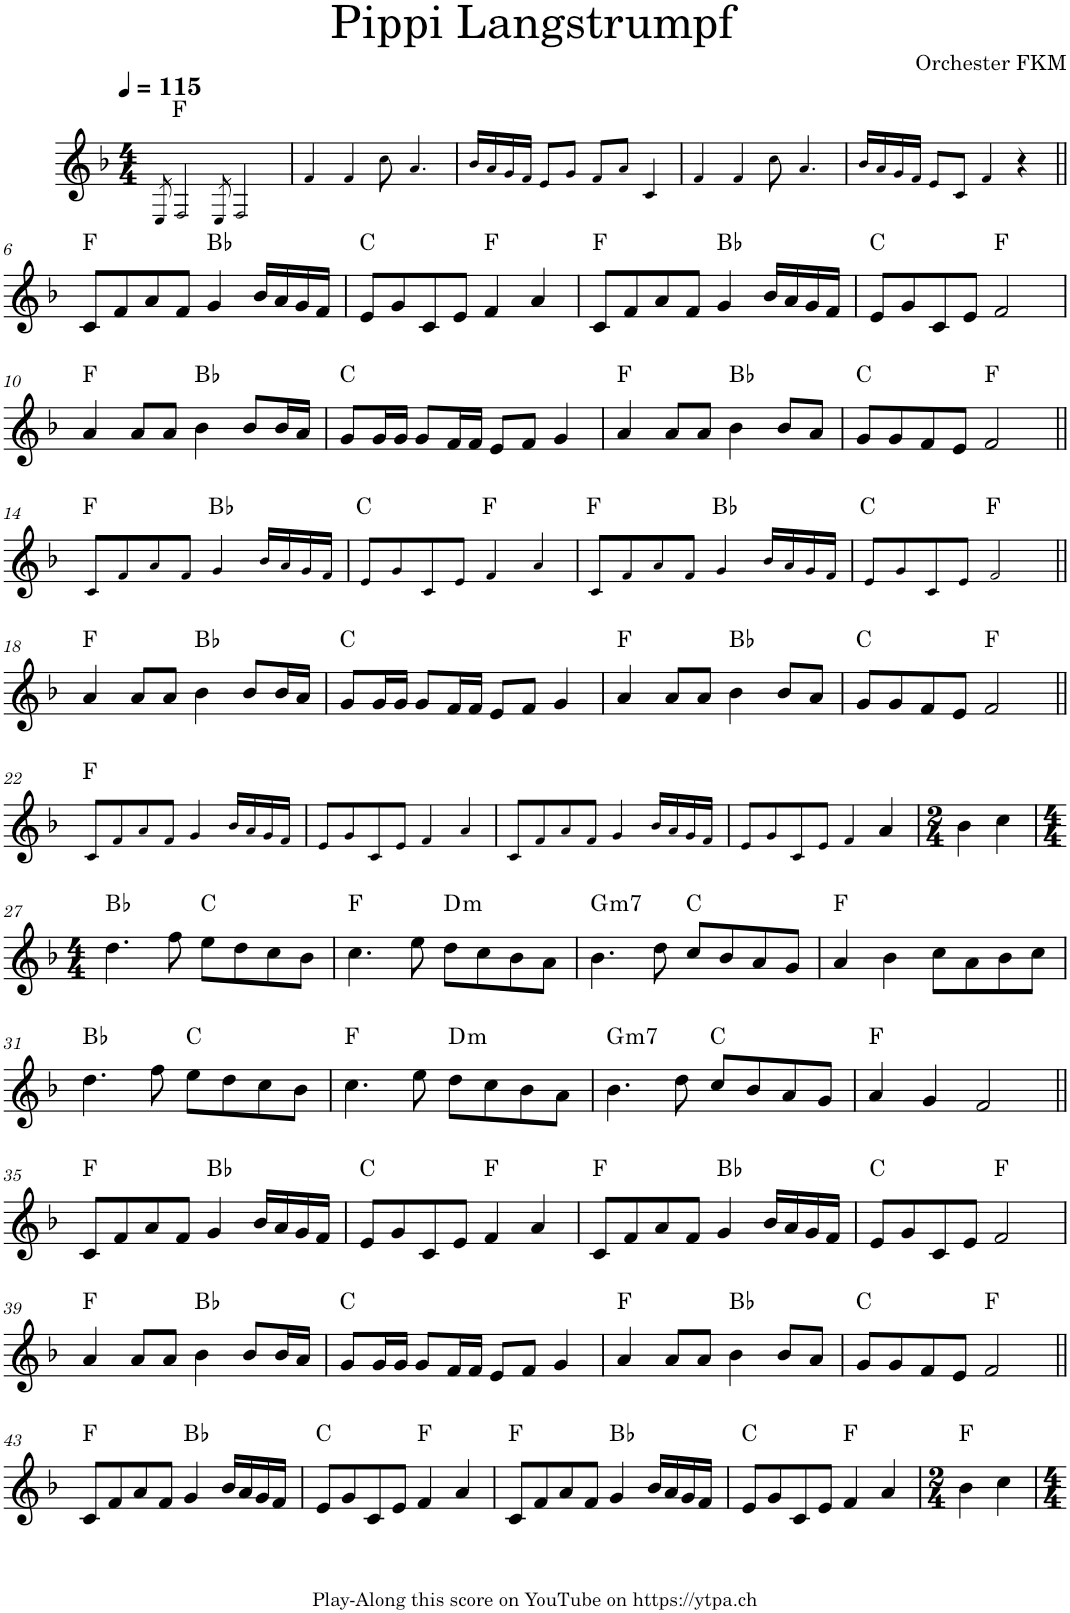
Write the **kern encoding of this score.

**kern	**harte
*part1	*part1
*staff1	*
*I"Piano	*
*I'Pno.	*
*clefG2	*
*k[b-]	*
*M4/4	*
*MM115	*
=1	=1
8qE/	.
2F!/	F:maj
8qE/	.
2F!/	.
=2	=2
4f!/	.
4f!/	.
8cc!\	.
4.a!/	.
=3	=3
16b-!/LL	.
16a!/	.
16g!/	.
16f!/JJ	.
8e!/L	.
8g!/J	.
8f!/L	.
8a!/J	.
4c!/	.
=4	=4
4f!/	.
4f!/	.
8cc!\	.
4.a!/	.
=5	=5
16b-!/LL	.
16a!/	.
16g!/	.
16f!/JJ	.
8e!/L	.
8c!/J	.
4f!/	.
4r	.
!!LO:LB:g=z
=6||	=6||
8c/L	F:maj
8f/	.
8a/	.
8f/J	.
4g/	Bb:maj
16b-/LL	.
16a/	.
16g/	.
16f/JJ	.
=7	=7
8e/L	C:maj
8g/	.
8c/	.
8e/J	.
4f/	F:maj
4a/	.
=8	=8
8c/L	F:maj
8f/	.
8a/	.
8f/J	.
4g/	Bb:maj
16b-/LL	.
16a/	.
16g/	.
16f/JJ	.
=9	=9
8e/L	C:maj
8g/	.
8c/	.
8e/J	.
2f/	F:maj
!!LO:LB:g=z
=10	=10
4a/	F:maj
8a/L	.
8a/J	.
4b-\	Bb:maj
8b-/L	.
16b-/L	.
16a/JJ	.
=11	=11
8g/L	C:maj
16g/L	.
16g/JJ	.
8g/L	.
16f/L	.
16f/JJ	.
8e/L	.
8f/J	.
4g/	.
=12	=12
4a/	F:maj
8a/L	.
8a/J	.
4b-\	Bb:maj
8b-/L	.
8a/J	.
=13	=13
8g/L	C:maj
8g/	.
8f/	.
8e/J	.
2f/	F:maj
!!LO:LB:g=z
=14||	=14||
8c!/L	F:maj
8f!/	.
8a!/	.
8f!/J	.
4g!/	Bb:maj
16b-!/LL	.
16a!/	.
16g!/	.
16f!/JJ	.
=15	=15
8e!/L	C:maj
8g!/	.
8c!/	.
8e!/J	.
4f!/	F:maj
4a!/	.
=16	=16
8c!/L	F:maj
8f!/	.
8a!/	.
8f!/J	.
4g!/	Bb:maj
16b-!/LL	.
16a!/	.
16g!/	.
16f!/JJ	.
=17	=17
8e!/L	C:maj
8g!/	.
8c!/	.
8e!/J	.
2f!/	F:maj
!!LO:LB:g=z
=18||	=18||
4a/	F:maj
8a/L	.
8a/J	.
4b-\	Bb:maj
8b-/L	.
16b-/L	.
16a/JJ	.
=19	=19
8g/L	C:maj
16g/L	.
16g/JJ	.
8g/L	.
16f/L	.
16f/JJ	.
8e/L	.
8f/J	.
4g/	.
=20	=20
4a/	F:maj
8a/L	.
8a/J	.
4b-\	Bb:maj
8b-/L	.
8a/J	.
=21	=21
8g/L	C:maj
8g/	.
8f/	.
8e/J	.
2f/	F:maj
!!LO:LB:g=z
=22||	=22||
8c!/L	F:maj
8f!/	.
8a!/	.
8f!/J	.
4g!/	.
16b-!/LL	.
16a!/	.
16g!/	.
16f!/JJ	.
=23	=23
8e!/L	.
8g!/	.
8c!/	.
8e!/J	.
4f!/	.
4a!/	.
=24	=24
8c!/L	.
8f!/	.
8a!/	.
8f!/J	.
4g!/	.
16b-!/LL	.
16a!/	.
16g!/	.
16f!/JJ	.
=25	=25
8e!/L	.
8g!/	.
8c!/	.
8e!/J	.
4f!/	.
4a/	.
=26	=26
*M2/4	*
4b-\	.
4cc\	.
!!LO:LB:g=z
=27	=27
*M4/4	*
4.dd\	Bb:maj
8ff\	.
8ee\L	C:maj
8dd\	.
8cc\	.
8b-\J	.
=28	=28
4.cc\	F:maj
8ee\	.
!	!LO:H:kt=m
8dd\L	D:min
8cc\	.
8b-\	.
8a\J	.
=29	=29
!	!LO:H:kt=m7
4.b-\	G:min7
8dd\	.
8cc/L	C:maj
8b-/	.
8a/	.
8g/J	.
=30	=30
4a/	F:maj
4b-\	.
8cc\L	.
8a\	.
8b-\	.
8cc\J	.
!!LO:LB:g=z
=31	=31
4.dd\	Bb:maj
8ff\	.
8ee\L	C:maj
8dd\	.
8cc\	.
8b-\J	.
=32	=32
4.cc\	F:maj
8ee\	.
!	!LO:H:kt=m
8dd\L	D:min
8cc\	.
8b-\	.
8a\J	.
=33	=33
!	!LO:H:kt=m7
4.b-\	G:min7
8dd\	.
8cc/L	C:maj
8b-/	.
8a/	.
8g/J	.
=34	=34
4a/	F:maj
4g/	.
2f/	.
!!LO:LB:g=z
=35||	=35||
8c/L	F:maj
8f/	.
8a/	.
8f/J	.
4g/	Bb:maj
16b-/LL	.
16a/	.
16g/	.
16f/JJ	.
=36	=36
8e/L	C:maj
8g/	.
8c/	.
8e/J	.
4f/	F:maj
4a/	.
=37	=37
8c/L	F:maj
8f/	.
8a/	.
8f/J	.
4g/	Bb:maj
16b-/LL	.
16a/	.
16g/	.
16f/JJ	.
=38	=38
8e/L	C:maj
8g/	.
8c/	.
8e/J	.
2f/	F:maj
!!LO:LB:g=z
=39	=39
4a/	F:maj
8a/L	.
8a/J	.
4b-\	Bb:maj
8b-/L	.
16b-/L	.
16a/JJ	.
=40	=40
8g/L	C:maj
16g/L	.
16g/JJ	.
8g/L	.
16f/L	.
16f/JJ	.
8e/L	.
8f/J	.
4g/	.
=41	=41
4a/	F:maj
8a/L	.
8a/J	.
4b-\	Bb:maj
8b-/L	.
8a/J	.
=42	=42
8g/L	C:maj
8g/	.
8f/	.
8e/J	.
2f/	F:maj
!!LO:LB:g=z
=43||	=43||
8c/L	F:maj
8f/	.
8a/	.
8f/J	.
4g/	Bb:maj
16b-/LL	.
16a/	.
16g/	.
16f/JJ	.
=44	=44
8e/L	C:maj
8g/	.
8c/	.
8e/J	.
4f/	F:maj
4a/	.
=45	=45
8c/L	F:maj
8f/	.
8a/	.
8f/J	.
4g/	Bb:maj
16b-/LL	.
16a/	.
16g/	.
16f/JJ	.
=46	=46
8e/L	C:maj
8g/	.
8c/	.
8e/J	.
4f/	F:maj
4a/	.
=47	=47
*M2/4	*
4b-\	F:maj
4cc\	.
=	=
*-	*-
